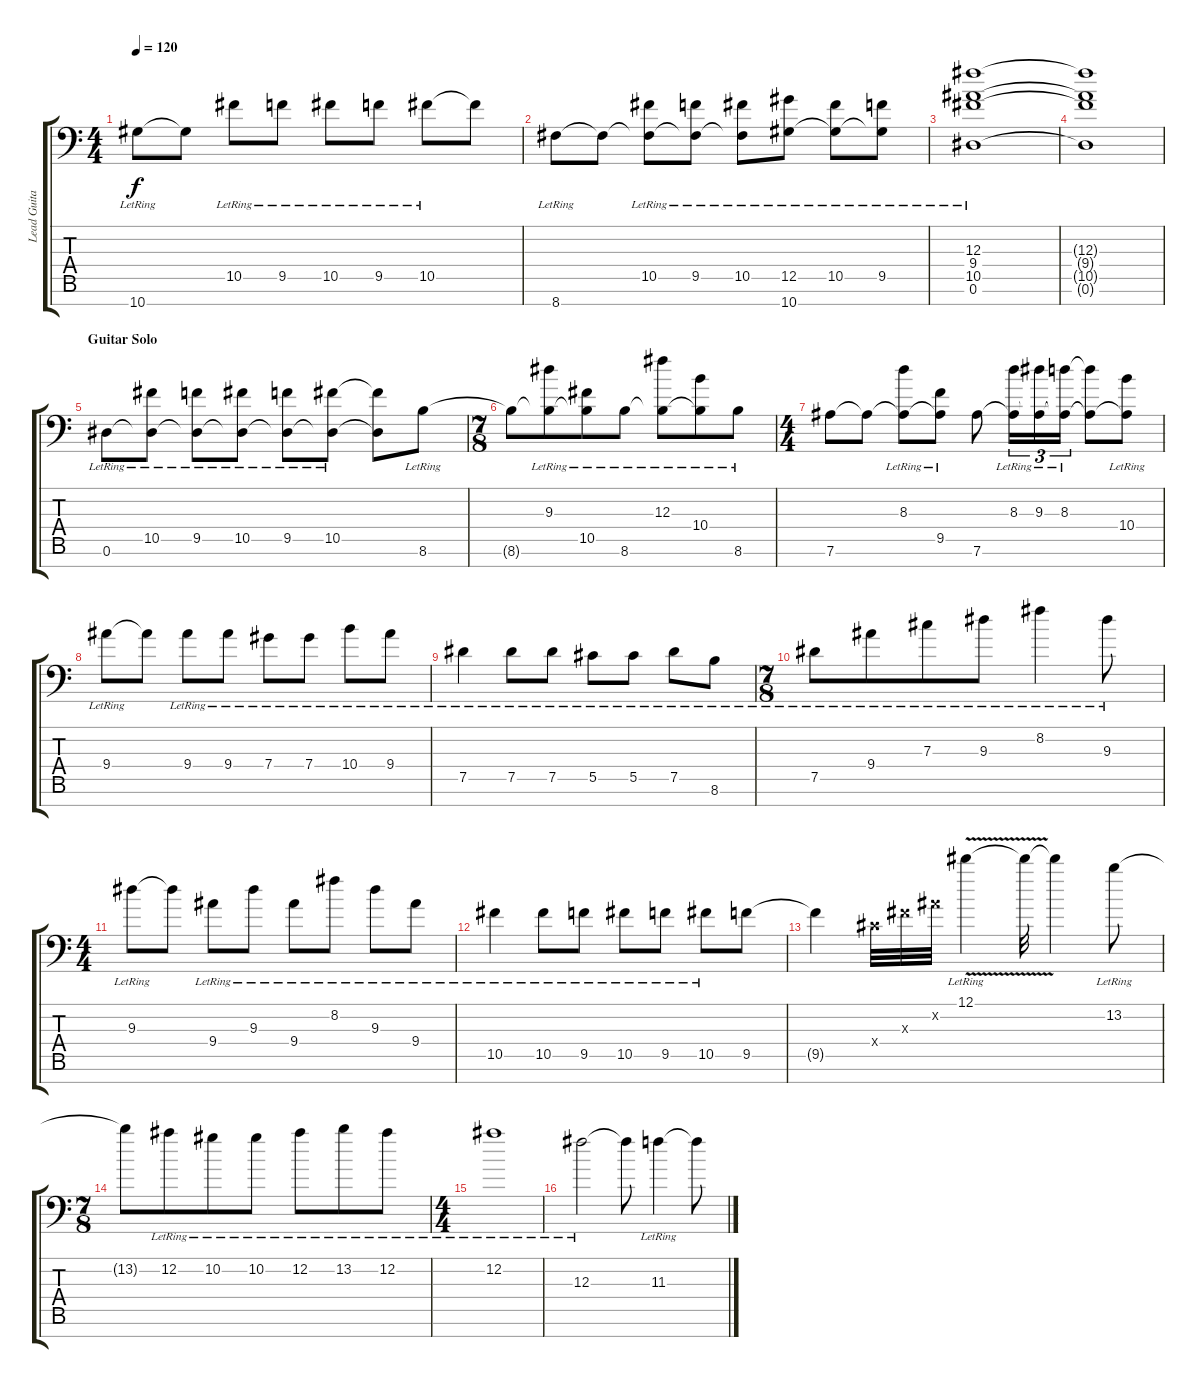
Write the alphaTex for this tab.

\track ("Lead Guitar" "Lead Guita") {instrument electricguitarjazz}
\staff {score tabs}
\tuning (Eb4 Bb3 Gb3 Db3 Ab2 Eb2 Bb1) {hide}
\ts (4 4)
\tempo 120
\clef f4
\ks c
10.7{lr}.8{dy f} 10.7{t}.8 10.5{lr}.8 9.5{lr}.8 10.5{lr}.8 9.5{lr}.8 10.5{lr}.8 10.5{t}.8 |
8.7{lr}.8 8.7{t}.8 (10.5{lr} 8.7{t}).8 (9.5{lr} 8.7{t}).8 (10.5{lr} 8.7{t}).8 (12.5{lr} 10.7{lr}).8 (10.5{lr} 10.7{t}).8 (9.5{lr} 10.7{t}).8 |
(12.3 9.4 10.5{lr} 0.6{lr}).1 |
(12.3{t} 9.4{t} 10.5{t} 0.6{t}).1 |
\section ("" "Guitar Solo")
0.6{lr}.8 (10.5{lr} 0.6{t}).8 (9.5{lr} 0.6{t}).8 (10.5{lr} 0.6{t}).8 (9.5{lr} 0.6{t}).8 (10.5{lr} 0.6{t}).8 (10.5{t} 0.6{t}).8 8.6{lr}.8 |
\ts (7 8)
8.6{t}.8 (9.3{lr} 8.6{t}).8 (10.5{lr} 8.6{t}).8 8.6{lr}.8 (12.3{lr} 8.6{t}).8 (10.4{lr} 8.6{t}).8 8.6{lr}.8 |
\ts (4 4)
7.6.8 7.6{t}.8 (8.3{lr} 7.6{t}).8 (9.5{lr} 7.6{t}).8 7.6.8 (8.3{lr} 7.6{t}).16{tu (3 2)} (9.3{lr} 7.6{t}).16{tu (3 2)} (8.3{lr} 7.6{t}).16{tu (3 2)} (8.3{t} 7.6{t}).8 (10.4{lr} 7.6{t}).8 |
9.4{lr}.8 9.4{t}.8 9.4{lr}.8 9.4{lr}.8 7.4{lr}.8 7.4{lr}.8 10.4{lr}.8 9.4{lr}.8 |
7.5{lr}.4 7.5{lr}.8 7.5{lr}.8 5.5{lr}.8 5.5{lr}.8 7.5{lr}.8 8.6{lr}.8 |
\ts (7 8)
7.5{lr}.8 9.4{lr}.8 7.3{lr}.8 9.3{lr}.8 8.2{lr}.4 9.3{lr}.8 |
\ts (4 4)
9.3{lr}.8 9.3{t}.8 9.4{lr}.8 9.3{lr}.8 9.4{lr}.8 8.2{lr}.8 9.3{lr}.8 9.4{lr}.8 |
10.5{lr}.4 10.5{lr}.8 9.5{lr}.8 10.5{lr}.8 9.5{lr}.8 10.5{lr}.8 9.5.8 |
9.5{t}.4 0.4{x}.32 0.3{x}.32 0.2{x}.32 12.1{v lr}.4 12.1{t}.32 12.1{t}.4 13.2{lr}.8 |
\ts (7 8)
13.2{t}.8 12.2{lr}.8 10.2{lr}.8 10.2{lr}.8 12.2{lr}.8 13.2{lr}.8 12.2{lr}.8 |
\ts (4 4)
12.2{lr}.1 |
12.3{lr}.2 12.3{t}.8 11.3{lr}.4 11.3{t}.8
